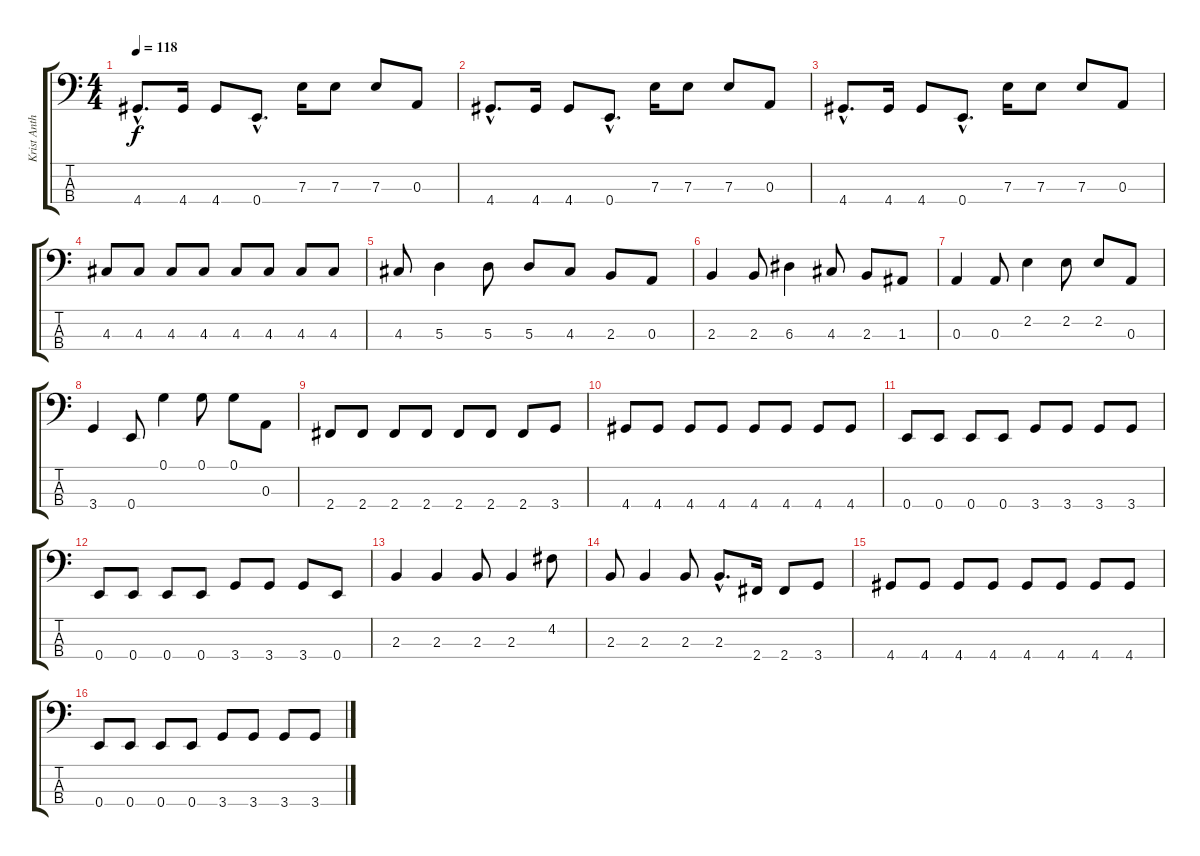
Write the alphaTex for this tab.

\track ("Krist Anthony Novoselic" "Krist Anth") {instrument electricbasspick}
\staff {score tabs}
\tuning (G2 D2 A1 E1) {hide}
\ts (4 4)
\tempo 118
\clef f4
\ks c
4.4{hac}.8{d dy f} 4.4.16 4.4.8 0.4{hac}.8{d} 7.3.16 7.3.8 7.3.8 0.3.8 |
4.4{hac}.8{d} 4.4.16 4.4.8 0.4{hac}.8{d} 7.3.16 7.3.8 7.3.8 0.3.8 |
4.4{hac}.8{d} 4.4.16 4.4.8 0.4{hac}.8{d} 7.3.16 7.3.8 7.3.8 0.3.8 |
4.3.8 4.3.8 4.3.8 4.3.8 4.3.8 4.3.8 4.3.8 4.3.8 |
4.3.8 5.3.4 5.3.8 5.3.8 4.3.8 2.3.8 0.3.8 |
2.3.4 2.3.8 6.3.4 4.3.8 2.3.8 1.3.8 |
0.3.4 0.3.8 2.2.4 2.2.8 2.2.8 0.3.8 |
3.4.4 0.4.8 0.1.4 0.1.8 0.1.8 0.3.8 |
2.4.8 2.4.8 2.4.8 2.4.8 2.4.8 2.4.8 2.4.8 3.4.8 |
4.4.8 4.4.8 4.4.8 4.4.8 4.4.8 4.4.8 4.4.8 4.4.8 |
0.4.8 0.4.8 0.4.8 0.4.8 3.4.8 3.4.8 3.4.8 3.4.8 |
0.4.8 0.4.8 0.4.8 0.4.8 3.4.8 3.4.8 3.4.8 0.4.8 |
2.3.4 2.3.4 2.3.8 2.3.4 4.2.8 |
2.3.8 2.3.4 2.3.8 2.3{hac}.8{d} 2.4.16 2.4.8 3.4.8 |
4.4.8 4.4.8 4.4.8 4.4.8 4.4.8 4.4.8 4.4.8 4.4.8 |
0.4.8 0.4.8 0.4.8 0.4.8 3.4.8 3.4.8 3.4.8 3.4.8
